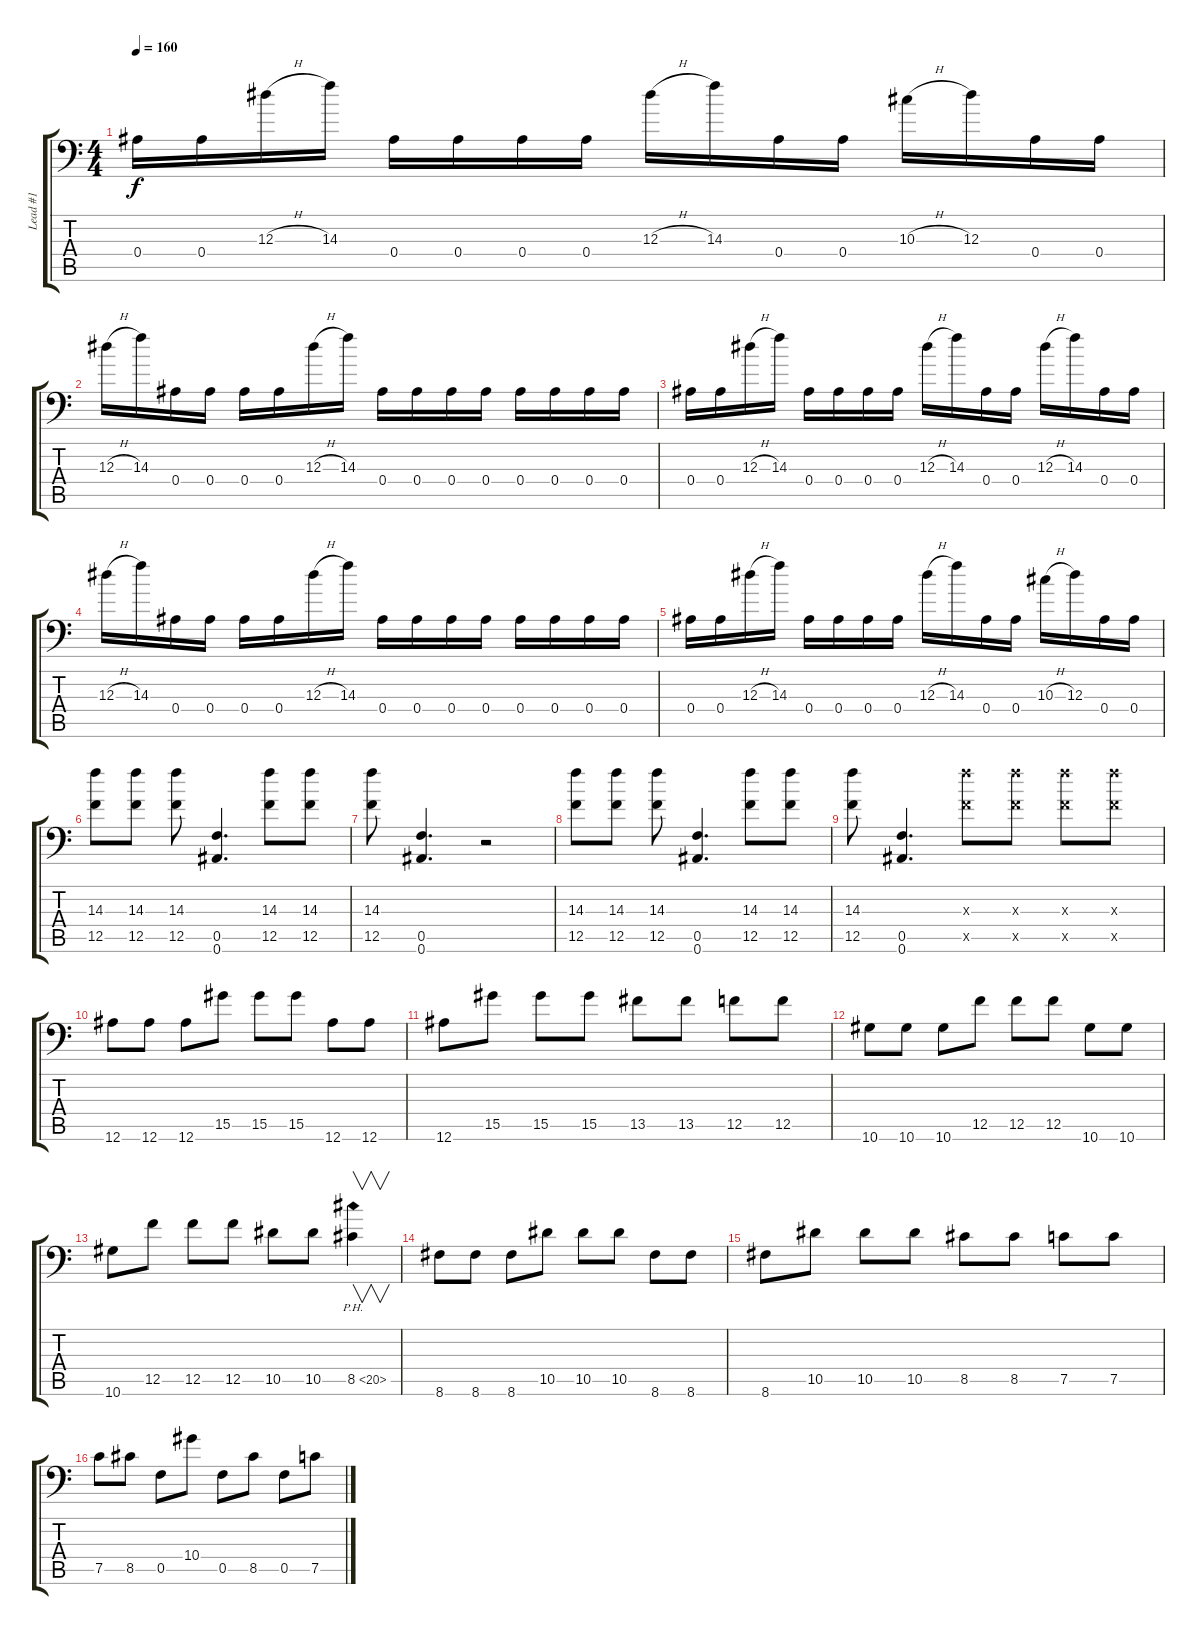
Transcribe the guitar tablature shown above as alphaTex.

\track ("Lead #1" "Lead #1") {instrument distortionguitar}
\staff {score tabs}
\tuning (C4 G3 Eb3 Bb2 F2 Bb1) {hide}
\ts (4 4)
\tempo 160
\clef f4
\ks c
0.4.16{dy f} 0.4.16 12.3{h}.16 14.3.16 0.4.16 0.4.16 0.4.16 0.4.16 12.3{h}.16 14.3.16 0.4.16 0.4.16 10.3{h}.16 12.3.16 0.4.16 0.4.16 |
12.3{h}.16 14.3.16 0.4.16 0.4.16 0.4.16 0.4.16 12.3{h}.16 14.3.16 0.4.16 0.4.16 0.4.16 0.4.16 0.4.16 0.4.16 0.4.16 0.4.16 |
0.4.16 0.4.16 12.3{h}.16 14.3.16 0.4.16 0.4.16 0.4.16 0.4.16 12.3{h}.16 14.3.16 0.4.16 0.4.16 12.3{h}.16 14.3.16 0.4.16 0.4.16 |
12.3{h}.16 14.3.16 0.4.16 0.4.16 0.4.16 0.4.16 12.3{h}.16 14.3.16 0.4.16 0.4.16 0.4.16 0.4.16 0.4.16 0.4.16 0.4.16 0.4.16 |
0.4.16 0.4.16 12.3{h}.16 14.3.16 0.4.16 0.4.16 0.4.16 0.4.16 12.3{h}.16 14.3.16 0.4.16 0.4.16 10.3{h}.16 12.3.16 0.4.16 0.4.16 |
(14.3 12.5).8 (14.3 12.5).8 (14.3 12.5).8 (0.5 0.6).4{d} (14.3 12.5).8 (14.3 12.5).8 |
(14.3 12.5).8 (0.5 0.6).4{d} r.2 |
(14.3 12.5).8 (14.3 12.5).8 (14.3 12.5).8 (0.5 0.6).4{d} (14.3 12.5).8 (14.3 12.5).8 |
(14.3 12.5).8 (0.5 0.6).4{d} (14.3{x} 12.5{x}).8 (14.3{x} 12.5{x}).8 (14.3{x} 12.5{x}).8 (14.3{x} 12.5{x}).8 |
12.6.8 12.6.8 12.6.8 15.5.8 15.5.8 15.5.8 12.6.8 12.6.8 |
12.6.8 15.5.8 15.5.8 15.5.8 13.5.8 13.5.8 12.5.8 12.5.8 |
10.6.8 10.6.8 10.6.8 12.5.8 12.5.8 12.5.8 10.6.8 10.6.8 |
10.6.8 12.5.8 12.5.8 12.5.8 10.5.8 10.5.8 8.5{ph 12}.4{v} |
8.6.8 8.6.8 8.6.8 10.5.8 10.5.8 10.5.8 8.6.8 8.6.8 |
8.6.8 10.5.8 10.5.8 10.5.8 8.5.8 8.5.8 7.5.8 7.5.8 |
7.5.8 8.5.8 0.5.8 10.4.8 0.5.8 8.5.8 0.5.8 7.5.8
